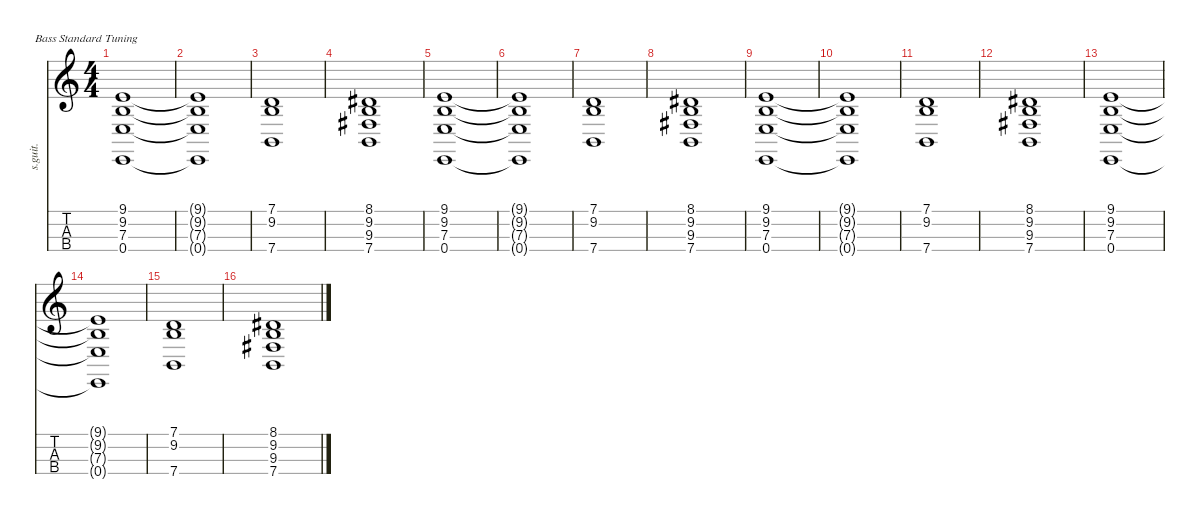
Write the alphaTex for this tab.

\defaultSystemsLayout 4
\hideDynamics
\bracketExtendMode nobrackets
\track ("Bass Distortion Effect I" "s.guit.") {instrument distortionguitar}
\staff {score tabs}
\tuning (G2 D2 A1 E1)
\ts (4 4)
\tempo (130 hide)
\clef g2
\ks c
(9.1 9.2 7.3 0.4).1{lyrics (0 "") lyrics (1 "") lyrics (2 "") lyrics (3 "") lyrics (4 "") dy mp} |
(9.1{t} 9.2{t} 7.3{t} 0.4{t}).1{lyrics (0 "") lyrics (1 "") lyrics (2 "") lyrics (3 "") lyrics (4 "") dy f} |
(7.1 9.2 7.4).1{lyrics (0 "") lyrics (1 "") lyrics (2 "") lyrics (3 "") lyrics (4 "") dy mf} |
(8.1{acc #} 9.2 9.3{acc #} 7.4).1{lyrics (0 "") lyrics (1 "") lyrics (2 "") lyrics (3 "") lyrics (4 "")} |
(9.1 9.2 7.3 0.4).1{lyrics (0 "") lyrics (1 "") lyrics (2 "") lyrics (3 "") lyrics (4 "")} |
(9.1{t} 9.2{t} 7.3{t} 0.4{t}).1{lyrics (0 "") lyrics (1 "") lyrics (2 "") lyrics (3 "") lyrics (4 "") dy f} |
(7.1 9.2 7.4).1{lyrics (0 "") lyrics (1 "") lyrics (2 "") lyrics (3 "") lyrics (4 "")} |
(8.1{acc #} 9.2 9.3{acc #} 7.4).1{lyrics (0 "") lyrics (1 "") lyrics (2 "") lyrics (3 "") lyrics (4 "")} |
(9.1 9.2 7.3 0.4).1{lyrics (0 "") lyrics (1 "") lyrics (2 "") lyrics (3 "") lyrics (4 "")} |
(9.1{t} 9.2{t} 7.3{t} 0.4{t}).1{lyrics (0 "") lyrics (1 "") lyrics (2 "") lyrics (3 "") lyrics (4 "")} |
(7.1 9.2 7.4).1{lyrics (0 "") lyrics (1 "") lyrics (2 "") lyrics (3 "") lyrics (4 "")} |
(8.1{acc #} 9.2 9.3{acc #} 7.4).1{lyrics (0 "") lyrics (1 "") lyrics (2 "") lyrics (3 "") lyrics (4 "")} |
(9.1 9.2 7.3 0.4).1{lyrics (0 "") lyrics (1 "") lyrics (2 "") lyrics (3 "") lyrics (4 "")} |
(9.1{t} 9.2{t} 7.3{t} 0.4{t}).1{lyrics (0 "") lyrics (1 "") lyrics (2 "") lyrics (3 "") lyrics (4 "")} |
(7.1 9.2 7.4).1{lyrics (0 "") lyrics (1 "") lyrics (2 "") lyrics (3 "") lyrics (4 "")} |
(8.1{acc #} 9.2 9.3{acc #} 7.4).1{lyrics (0 "") lyrics (1 "") lyrics (2 "") lyrics (3 "") lyrics (4 "")}
